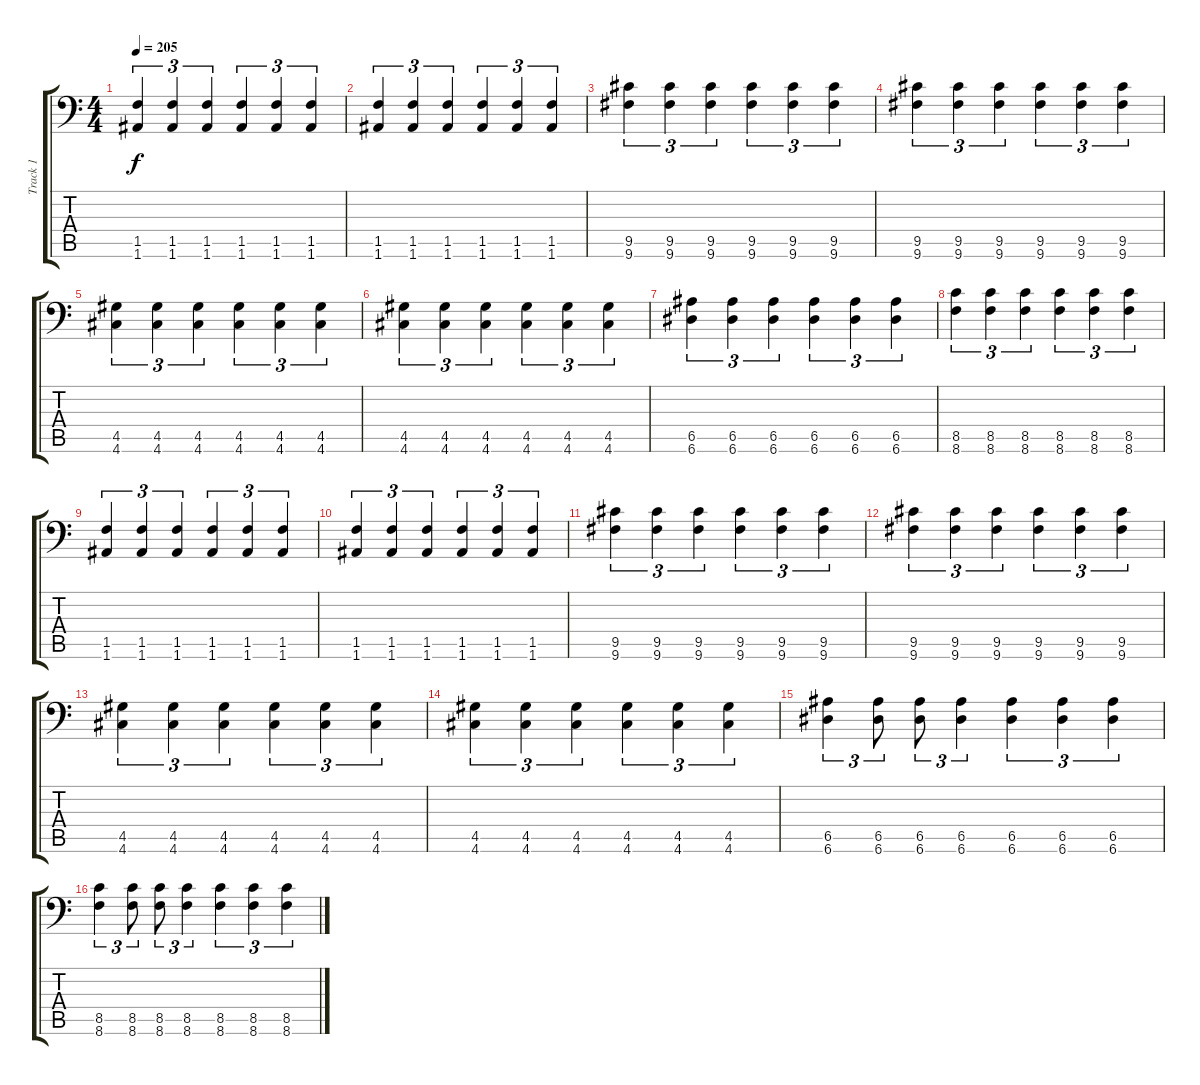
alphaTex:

\track ("Track 1" "Track 1") {instrument overdrivenguitar}
\staff {score tabs}
\tuning (B3 Gb3 D3 A2 E2 A1) {hide}
\ts (4 4)
\tempo 205
\clef f4
\ks c
(1.5 1.6).4{tu (3 2) dy f} (1.5 1.6).4{tu (3 2)} (1.5 1.6).4{tu (3 2)} (1.5 1.6).4{tu (3 2)} (1.5 1.6).4{tu (3 2)} (1.5 1.6).4{tu (3 2)} |
(1.5 1.6).4{tu (3 2)} (1.5 1.6).4{tu (3 2)} (1.5 1.6).4{tu (3 2)} (1.5 1.6).4{tu (3 2)} (1.5 1.6).4{tu (3 2)} (1.5 1.6).4{tu (3 2)} |
(9.5 9.6).4{tu (3 2)} (9.5 9.6).4{tu (3 2)} (9.5 9.6).4{tu (3 2)} (9.5 9.6).4{tu (3 2)} (9.5 9.6).4{tu (3 2)} (9.5 9.6).4{tu (3 2)} |
(9.5 9.6).4{tu (3 2)} (9.5 9.6).4{tu (3 2)} (9.5 9.6).4{tu (3 2)} (9.5 9.6).4{tu (3 2)} (9.5 9.6).4{tu (3 2)} (9.5 9.6).4{tu (3 2)} |
(4.5 4.6).4{tu (3 2)} (4.5 4.6).4{tu (3 2)} (4.5 4.6).4{tu (3 2)} (4.5 4.6).4{tu (3 2)} (4.5 4.6).4{tu (3 2)} (4.5 4.6).4{tu (3 2)} |
(4.5 4.6).4{tu (3 2)} (4.5 4.6).4{tu (3 2)} (4.5 4.6).4{tu (3 2)} (4.5 4.6).4{tu (3 2)} (4.5 4.6).4{tu (3 2)} (4.5 4.6).4{tu (3 2)} |
(6.5 6.6).4{tu (3 2)} (6.5 6.6).4{tu (3 2)} (6.5 6.6).4{tu (3 2)} (6.5 6.6).4{tu (3 2)} (6.5 6.6).4{tu (3 2)} (6.5 6.6).4{tu (3 2)} |
(8.5 8.6).4{tu (3 2)} (8.5 8.6).4{tu (3 2)} (8.5 8.6).4{tu (3 2)} (8.5 8.6).4{tu (3 2)} (8.5 8.6).4{tu (3 2)} (8.5 8.6).4{tu (3 2)} |
(1.5 1.6).4{tu (3 2)} (1.5 1.6).4{tu (3 2)} (1.5 1.6).4{tu (3 2)} (1.5 1.6).4{tu (3 2)} (1.5 1.6).4{tu (3 2)} (1.5 1.6).4{tu (3 2)} |
(1.5 1.6).4{tu (3 2)} (1.5 1.6).4{tu (3 2)} (1.5 1.6).4{tu (3 2)} (1.5 1.6).4{tu (3 2)} (1.5 1.6).4{tu (3 2)} (1.5 1.6).4{tu (3 2)} |
(9.5 9.6).4{tu (3 2)} (9.5 9.6).4{tu (3 2)} (9.5 9.6).4{tu (3 2)} (9.5 9.6).4{tu (3 2)} (9.5 9.6).4{tu (3 2)} (9.5 9.6).4{tu (3 2)} |
(9.5 9.6).4{tu (3 2)} (9.5 9.6).4{tu (3 2)} (9.5 9.6).4{tu (3 2)} (9.5 9.6).4{tu (3 2)} (9.5 9.6).4{tu (3 2)} (9.5 9.6).4{tu (3 2)} |
(4.5 4.6).4{tu (3 2)} (4.5 4.6).4{tu (3 2)} (4.5 4.6).4{tu (3 2)} (4.5 4.6).4{tu (3 2)} (4.5 4.6).4{tu (3 2)} (4.5 4.6).4{tu (3 2)} |
(4.5 4.6).4{tu (3 2)} (4.5 4.6).4{tu (3 2)} (4.5 4.6).4{tu (3 2)} (4.5 4.6).4{tu (3 2)} (4.5 4.6).4{tu (3 2)} (4.5 4.6).4{tu (3 2)} |
(6.5 6.6).4{tu (3 2)} (6.5 6.6).8{tu (3 2)} (6.5 6.6).8{tu (3 2)} (6.5 6.6).4{tu (3 2)} (6.5 6.6).4{tu (3 2)} (6.5 6.6).4{tu (3 2)} (6.5 6.6).4{tu (3 2)} |
(8.5 8.6).4{tu (3 2)} (8.5 8.6).8{tu (3 2)} (8.5 8.6).8{tu (3 2)} (8.5 8.6).4{tu (3 2)} (8.5 8.6).4{tu (3 2)} (8.5 8.6).4{tu (3 2)} (8.5 8.6).4{tu (3 2)}
